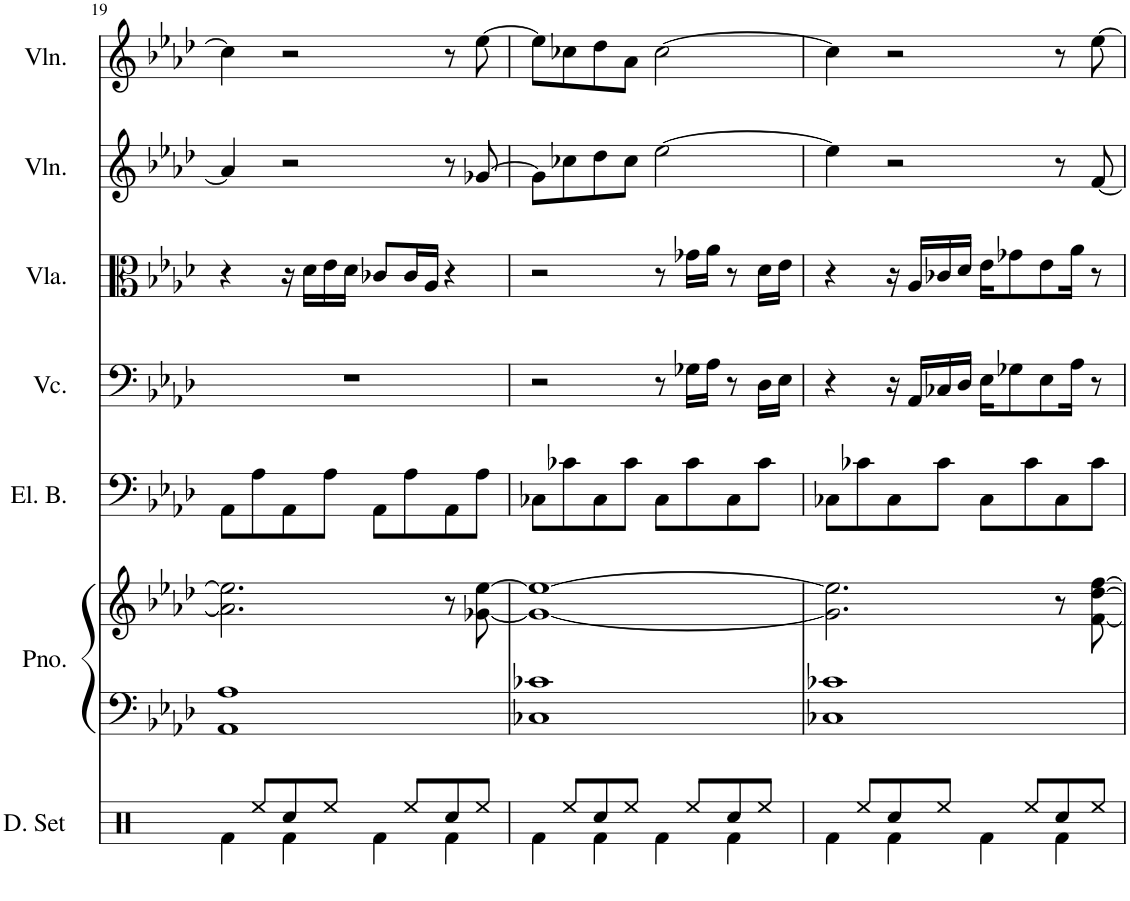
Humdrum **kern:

**kern	**kern	**kern	**kern	**kern	**kern	**kern	**kern
*part7	*part6	*part6	*part5	*part4	*part3	*part2	*part1
*staff8	*staff7	*staff6	*staff5	*staff4	*staff3	*staff2	*staff1
*I"Drumset	*I"Piano	*	*I"Electric Bass	*I"Violoncello	*I"Viola	*I"Violin	*I"Violin
*I'D. Set	*I'Pno.	*	*I'El. B.	*I'Vc.	*I'Vla.	*I'Vln.	*I'Vln.
!!LO:PB:g=z
*clefX	*clefF4	*clefG2	*clefF4	*clefF4	*clefC3	*clefG2	*clefG2
*	*	*	*Trd7c12	*	*	*	*
*k[]	*k[b-e-a-d-]	*k[b-e-a-d-]	*k[b-e-a-d-]	*k[b-e-a-d-]	*k[b-e-a-d-]	*k[b-e-a-d-]	*k[b-e-a-d-]
*M4/4	*M4/4	*M4/4	*M4/4	*M4/4	*M4/4	*M4/4	*M4/4
=19	=19	=19	=19	=19	=19	=19	=19
*^	*	*	*	*	*	*	*
8ryy	4Rf\	1AA- 1A-	2.a-\] 2.ee-\]	8AA-\L	1r	4r	4a-/]	4cc-\]
8Ree/L	.	.	.	8A-\	.	.	.	.
8Rcc/	4Rf\	.	.	8AA-\	.	16r	2r	2r
.	.	.	.	.	.	16d-\LL	.	.
8Ree/J	.	.	.	8A-\J	.	16e-\	.	.
.	.	.	.	.	.	16d-\JJ	.	.
8ryy	4Rf\	.	.	8AA-\L	.	8c-X/L	.	.
8Ree/L	.	.	.	8A-\	.	16c-/L	.	.
.	.	.	.	.	.	16A-/JJ	.	.
8Rcc/	4Rf\	.	8r	8AA-\	.	4r	8r	8r
8Ree/J	.	.	[8g-X\ [8ee-\	8A-\J	.	.	[8g-X/	[8ee-\
=20	=20	=20	=20	=20	=20	=20	=20	=20
8ryy	4Rf\	1C-X 1c-X	1g-_ 1ee-_	8C-X\L	2r	2r	8g-\L]	8ee-\L]
8Ree/L	.	.	.	8c-X\	.	.	8cc-X\	8cc-X\
8Rcc/	4Rf\	.	.	8C-\	.	.	8dd-\	8dd-\
8Ree/J	.	.	.	8c-\J	.	.	8cc-\J	8a-\J
8ryy	4Rf\	.	.	8C-\L	8r	8r	[2ee-\	[2cc-\
8Ree/L	.	.	.	8c-\	16G-X\LL	16g-X\LL	.	.
.	.	.	.	.	16A-\JJ	16a-\JJ	.	.
8Rcc/	4Rf\	.	.	8C-\	8r	8r	.	.
8Ree/J	.	.	.	8c-\J	16D-\LL	16d-\LL	.	.
.	.	.	.	.	16E-\JJ	16e-\JJ	.	.
=21	=21	=21	=21	=21	=21	=21	=21	=21
8ryy	4Rf\	1C-X 1c-X	2.g-\] 2.ee-\]	8C-X\L	4r	4r	4ee-\]	4cc-\]
8Ree/L	.	.	.	8c-X\	.	.	.	.
8Rcc/	4Rf\	.	.	8C-\	16r	16r	2r	2r
.	.	.	.	.	16AA-/LL	16A-/LL	.	.
8Ree/J	.	.	.	8c-\J	16C-X/	16c-X/	.	.
.	.	.	.	.	16D-/JJ	16d-/JJ	.	.
8ryy	4Rf\	.	.	8C-\L	16E-\KL	16e-\KL	.	.
.	.	.	.	.	8G-X\	8g-X\	.	.
8Ree/L	.	.	.	8c-\	.	.	.	.
.	.	.	.	.	8E-\	8e-\	.	.
8Rcc/	4Rf\	.	8r	8C-\	.	.	8r	8r
.	.	.	.	.	16A-\Jk	16a-\Jk	.	.
8Ree/J	.	.	[8f\ [8dd-\ [8ff\	8c-\J	8r	8r	[8f/	[8ee-\
*v	*v	*	*	*	*	*	*	*
=	=	=	=	=	=	=	=
*-	*-	*-	*-	*-	*-	*-	*-
